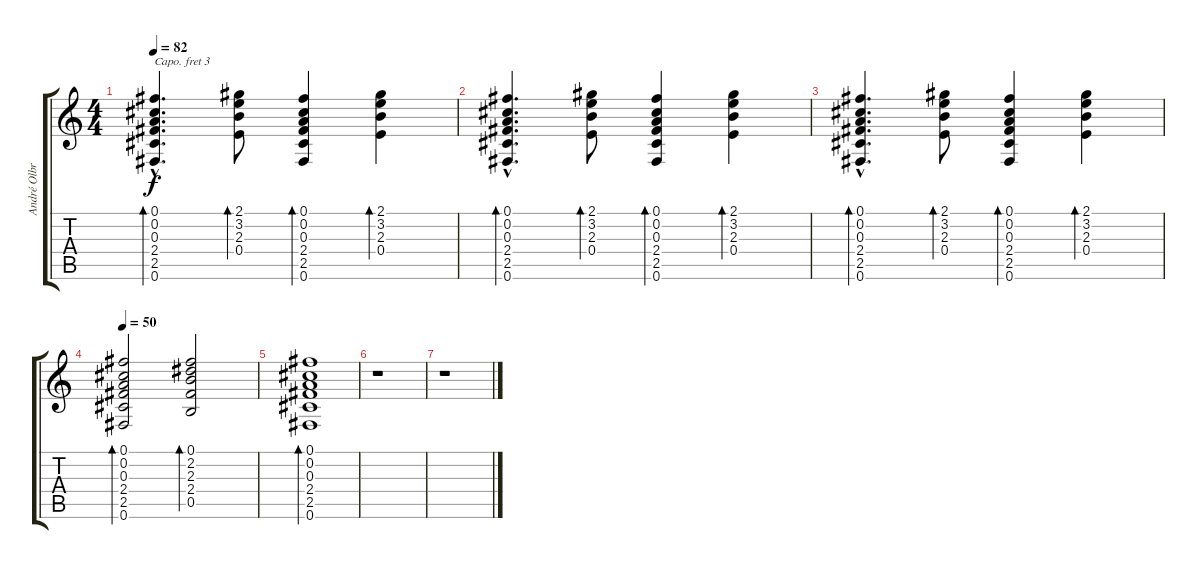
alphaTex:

\track ("André Olbrich" "André Olbr") {instrument acousticguitarsteel}
\staff {score tabs}
\capo 3
\tuning (Eb4 Bb3 Gb3 Db3 Ab2 Eb2) {hide}
\ts (4 4)
\tempo 82
\clef g2
\ks c
(0.1{hac} 0.2{hac} 0.3{hac} 2.4{hac} 2.5{hac} 0.6{hac}).4{d bd 120 dy f} (2.1 3.2 2.3 0.4).8{bd 120} (0.1 0.2 0.3 2.4 2.5 0.6).4{bd 120} (2.1 3.2 2.3 0.4).4{bd 120} |
(0.1{hac} 0.2{hac} 0.3{hac} 2.4{hac} 2.5{hac} 0.6{hac}).4{d bd 120} (2.1 3.2 2.3 0.4).8{bd 120} (0.1 0.2 0.3 2.4 2.5 0.6).4{bd 120} (2.1 3.2 2.3 0.4).4{bd 120} |
(0.1{hac} 0.2{hac} 0.3{hac} 2.4{hac} 2.5{hac} 0.6{hac}).4{d bd 120} (2.1 3.2 2.3 0.4).8{bd 120} (0.1 0.2 0.3 2.4 2.5 0.6).4{bd 120} (2.1 3.2 2.3 0.4).4{bd 120} |
\tempo 50
(0.1 0.2 0.3 2.4 2.5 0.6).2{bd 120} (0.1 2.2 2.3 2.4 0.5).2{bd 120} |
(0.1 0.2 0.3 2.4 2.5 0.6).1{bd 240} |
r.1 |
r.1
